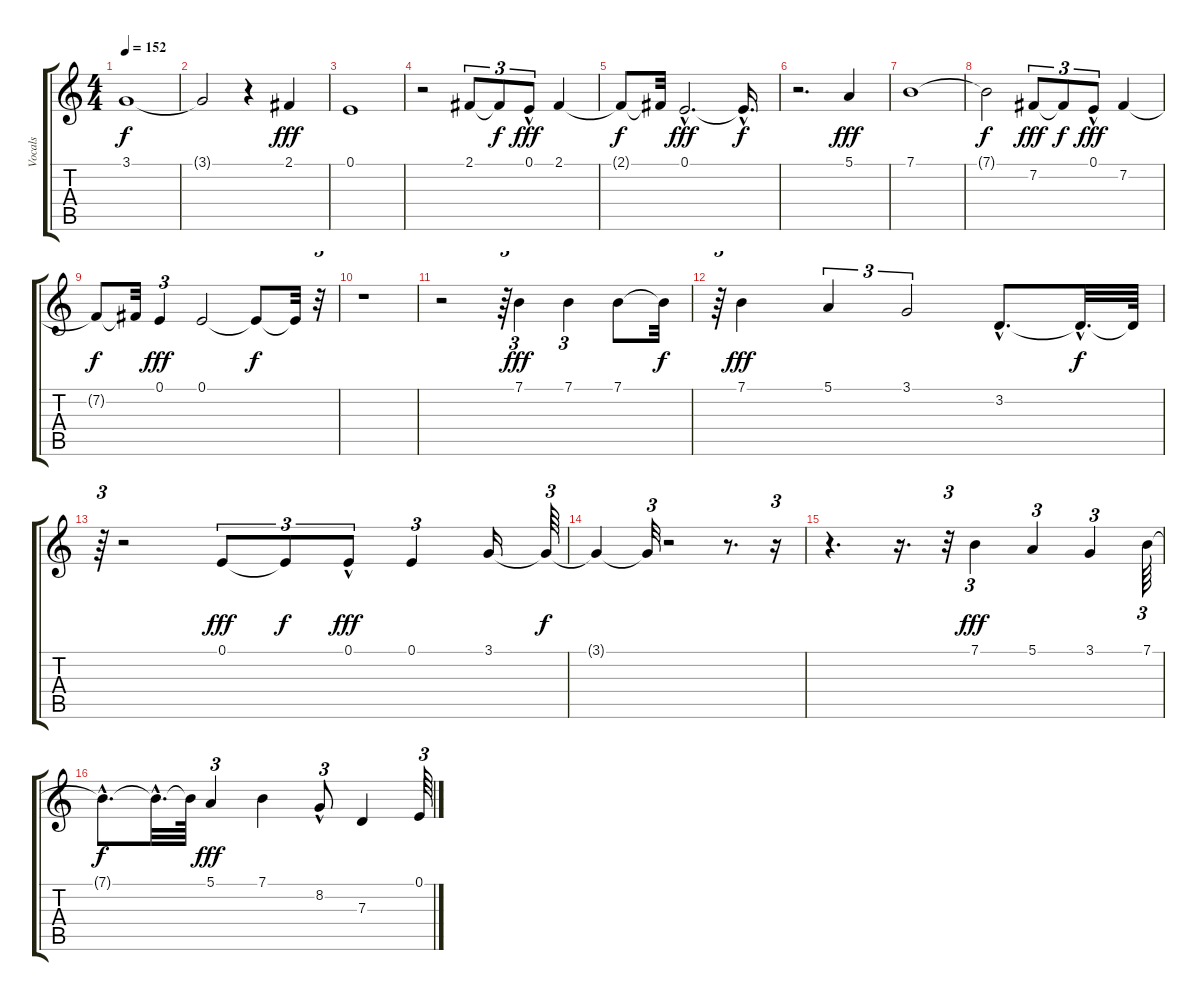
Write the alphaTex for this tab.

\track ("Vocals" "Vocals") {instrument lead2sawtooth}
\staff {score tabs}
\tuning (E4 B3 G3 D3 A2 E2) {hide}
\ts (4 4)
\tempo 152
\clef g2
\ks c
3.1{t}.1{dy f} |
3.1{t}.2 r.4 2.1.4{dy fff} |
0.1.1 |
r.2 2.1.8{tu (3 2)} 2.1{t}.8{tu (3 2) dy f} 0.1{hac}.8{tu (3 2) dy fff} 2.1.4 |
2.1{t}.8{dy f} 2.1{t}.32 0.1{hac}.2{d dy fff} 0.1{hac t}.16{d dy f} |
r.2{d} 5.1.4{dy fff} |
7.1.1 |
7.1{t}.2{dy f} 7.2.8{tu (3 2) dy fff} 7.2{t}.8{tu (3 2) dy f} 0.1{hac}.8{tu (3 2) dy fff} 7.2.4 |
7.2{t}.8{dy f} 7.2{t}.32 0.1.4{tu (3 2) dy fff} 0.1.2 0.1{t}.8{dy f} 0.1{t}.32 r.32{tu (3 2)} |
r.1 |
r.2 r.64{tu (3 2)} 7.1.4{tu (3 2) dy fff} 7.1.4{tu (3 2)} 7.1.8 7.1{t}.32{dy f} |
r.64{tu (3 2)} 7.1.4{dy fff} 5.1.4{tu (3 2)} 3.1.2{tu (3 2)} 3.2{hac}.8{d} 3.2{hac t}.32{d dy f} 3.2{t}.64 |
r.64{tu (3 2)} r.2 0.1.8{tu (3 2) dy fff} 0.1{t}.8{tu (3 2) dy f} 0.1{hac}.8{tu (3 2) dy fff} 0.1.4{tu (3 2)} 3.1.16 3.1{t}.64{tu (3 2) dy f} |
3.1{t}.4 3.1{t}.32{tu (3 2)} r.2 r.8{d} r.16{tu (3 2)} |
r.4{d} r.16{d} r.32{tu (3 2)} 7.1.4{tu (3 2) dy fff} 5.1.4{tu (3 2)} 3.1.4{tu (3 2)} 7.1.64{tu (3 2)} |
7.1{hac t}.8{d dy f} 7.1{hac t}.32{d} 7.1{t}.64 5.1.4{tu (3 2) dy fff} 7.1.4 8.2{hac}.8{tu (3 2)} 7.3.4 0.1.64{tu (3 2)}
